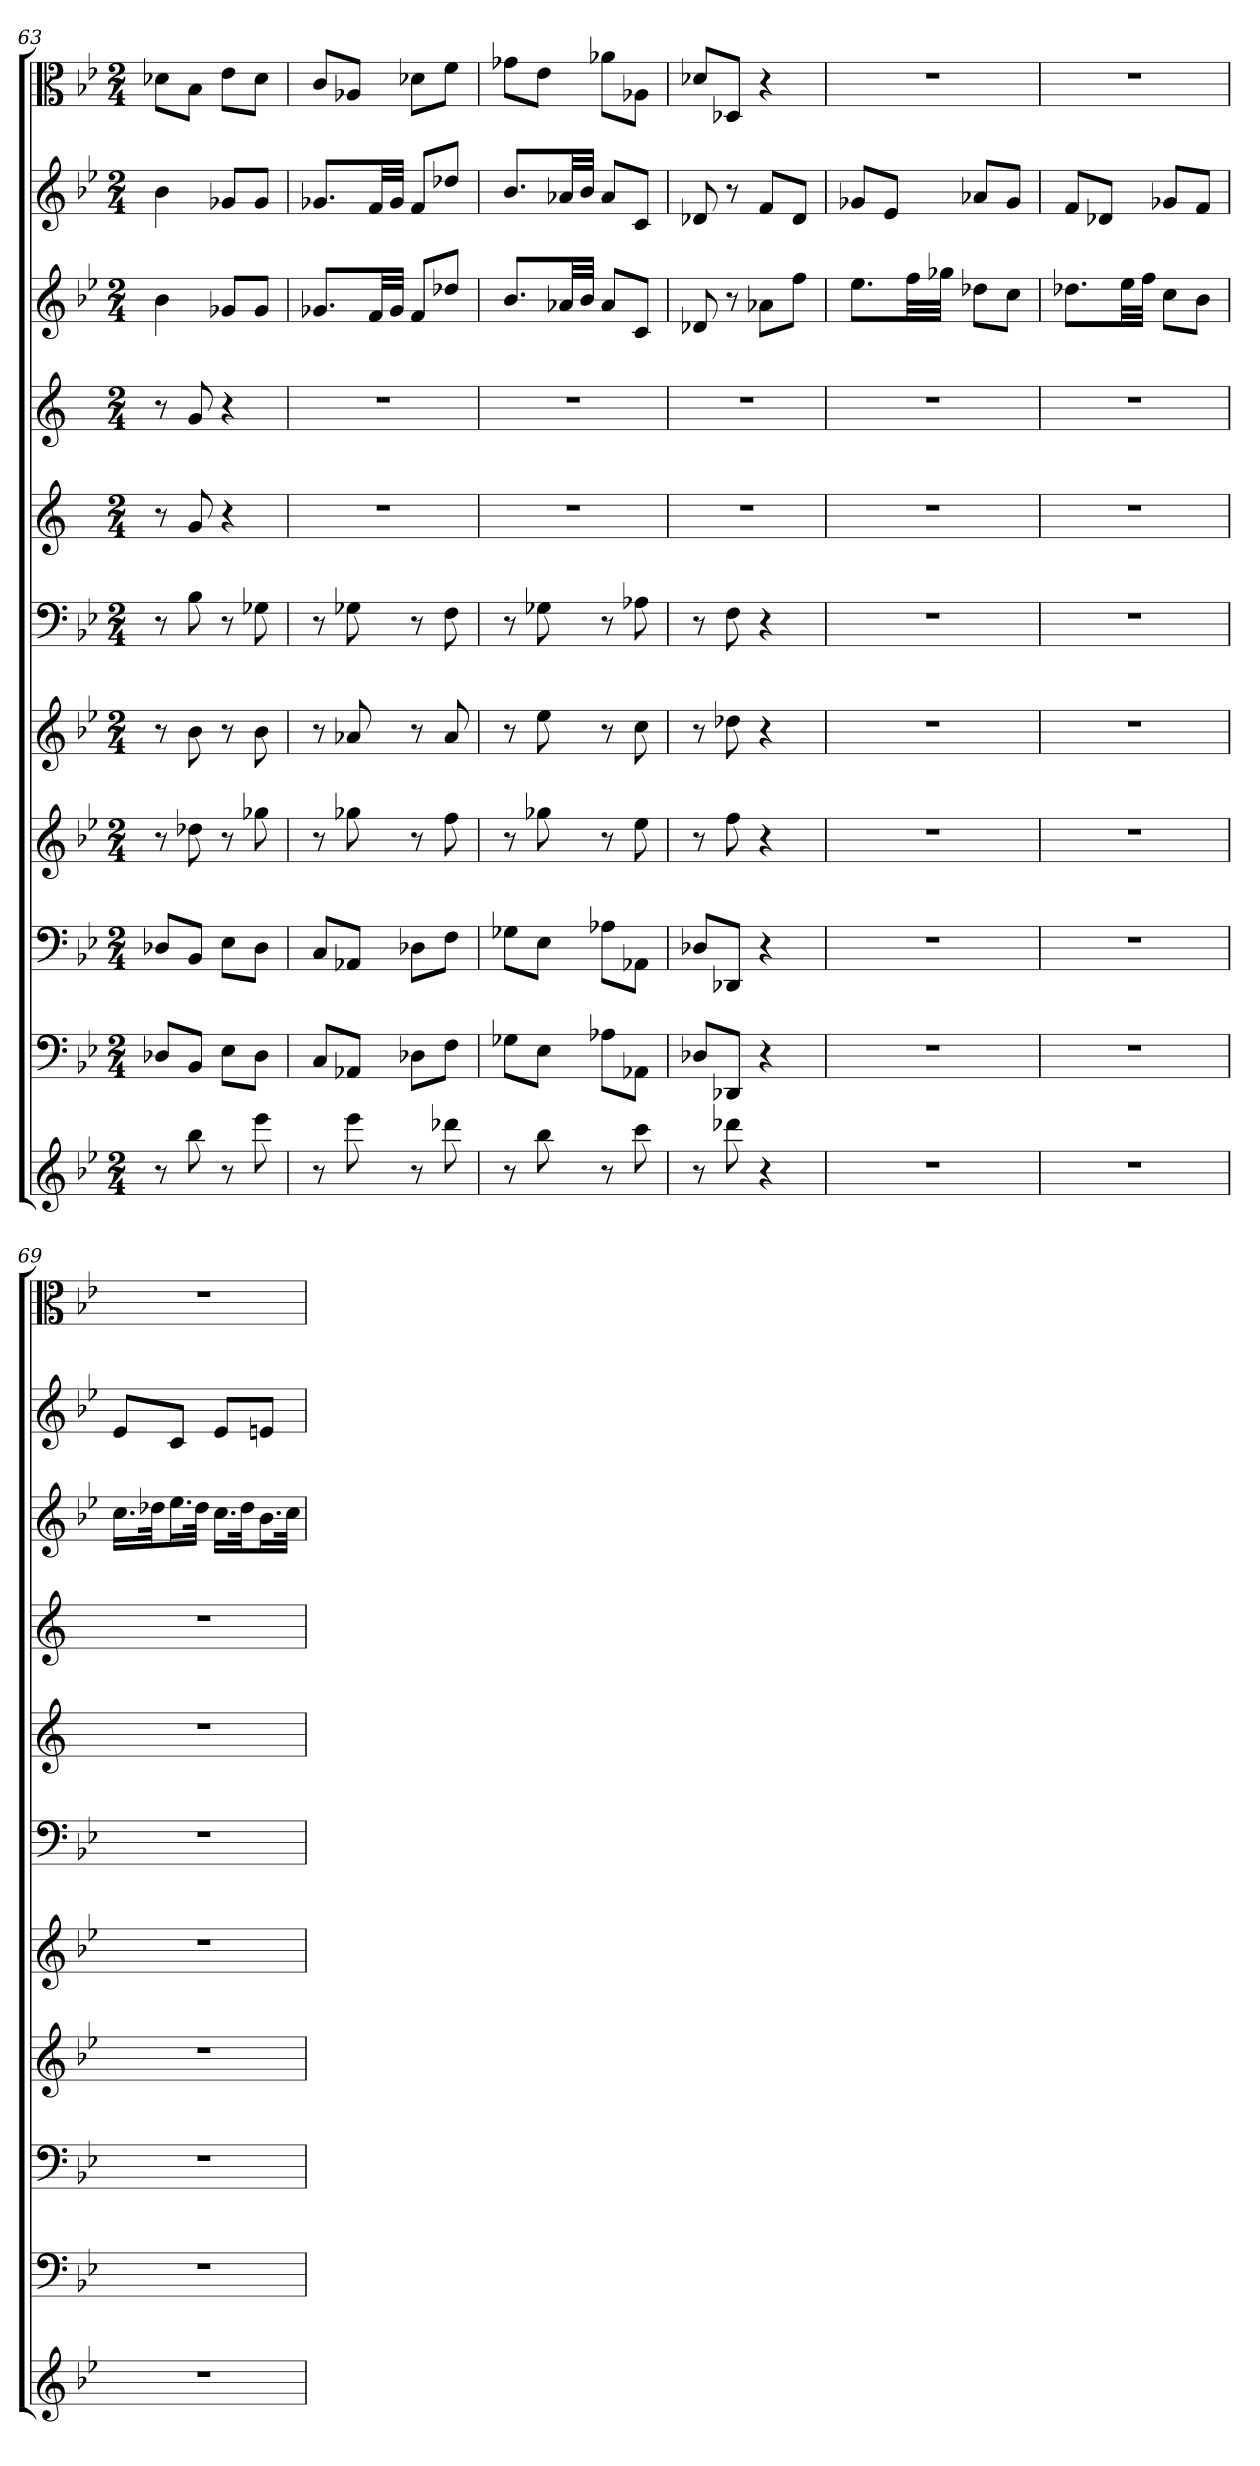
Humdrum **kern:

**kern	**kern	**kern	**kern	**kern	**kern	**kern	**kern	**kern	**kern	**kern
*part11	*part10	*part9	*part8	*part7	*part6	*part5	*part4	*part3	*part2	*part1
*staff11	*staff10	*staff9	*staff8	*staff7	*staff6	*staff5	*staff4	*staff3	*staff2	*staff1
*	*clefF4	*clefF4	*	*	*clefF4	*	*	*	*	*clefC3
*k[b-e-]	*k[b-e-]	*k[b-e-]	*k[b-e-]	*k[b-e-]	*k[b-e-]	*k[]	*k[]	*k[b-e-]	*k[b-e-]	*k[b-e-]
*B-:	*B-:	*B-:	*B-:	*B-:	*B-:	*	*	*B-:	*B-:	*B-:
*M2/4	*M2/4	*M2/4	*M2/4	*M2/4	*M2/4	*M2/4	*M2/4	*M2/4	*M2/4	*M2/4
=63	=63	=63	=63	=63	=63	=63	=63	=63	=63	=63
8r	8D-X/L	8D-X/L	8r	8r	8r	8r	8r	4b-	4b-	8d-X\L
8bb-	8BB-/J	8BB-/J	8dd-X	8b-	8B-	8g	8g	.	.	8B-\J
8r	8E-\L	8E-\L	8r	8r	8r	4r	4r	8g-XL	8g-XL	8e-\L
8eee-	8D-\J	8D-\J	8gg-X	8b-	8G-X	.	.	8g-J	8g-J	8d-\J
=64	=64	=64	=64	=64	=64	=64	=64	=64	=64	=64
8r	8C/L	8C/L	8r	8r	8r	2r	2r	8.g-XL	8.g-XL	8c/L
8eee-	8AA-X/J	8AA-X/J	8gg-X	8a-X	8G-X	.	.	.	.	8A-X/J
.	.	.	.	.	.	.	.	32fLL	32fLL	.
.	.	.	.	.	.	.	.	32g-JJJ	32g-JJJ	.
8r	8D-X\L	8D-X\L	8r	8r	8r	.	.	8fL	8fL	8d-X\L
8ddd-X	8F\J	8F\J	8ff	8a-	8F	.	.	8dd-XJ	8dd-XJ	8f\J
=65	=65	=65	=65	=65	=65	=65	=65	=65	=65	=65
8r	8G-X\L	8G-X\L	8r	8r	8r	2r	2r	8.b-L	8.b-L	8g-X\L
8bb-	8E-\J	8E-\J	8gg-X	8ee-	8G-X	.	.	.	.	8e-\J
.	.	.	.	.	.	.	.	32a-XLL	32a-XLL	.
.	.	.	.	.	.	.	.	32b-JJJ	32b-JJJ	.
8r	8A-X\L	8A-X\L	8r	8r	8r	.	.	8a-L	8a-L	8a-X\L
8ccc	8AA-X\J	8AA-X\J	8ee-	8cc	8A-X	.	.	8cJ	8cJ	8A-X\J
=66	=66	=66	=66	=66	=66	=66	=66	=66	=66	=66
8r	8D-X/L	8D-X/L	8r	8r	8r	2r	2r	8d-X	8d-X	8d-X/L
8ddd-X	8DD-X/J	8DD-X/J	8ff	8dd-X	8F	.	.	8r	8r	8D-X/J
4r	4r	4r	4r	4r	4r	.	.	8a-XL	8fL	4r
.	.	.	.	.	.	.	.	8ffJ	8d-J	.
=67	=67	=67	=67	=67	=67	=67	=67	=67	=67	=67
2r	2r	2r	2r	2r	2r	2r	2r	8.ee-L	8g-XL	2r
.	.	.	.	.	.	.	.	.	8e-J	.
.	.	.	.	.	.	.	.	32ffLL	.	.
.	.	.	.	.	.	.	.	32gg-XJJJ	.	.
.	.	.	.	.	.	.	.	8dd-XL	8a-XL	.
.	.	.	.	.	.	.	.	8ccJ	8g-J	.
=68	=68	=68	=68	=68	=68	=68	=68	=68	=68	=68
2r	2r	2r	2r	2r	2r	2r	2r	8.dd-XL	8fL	2r
.	.	.	.	.	.	.	.	.	8d-XJ	.
.	.	.	.	.	.	.	.	32ee-LL	.	.
.	.	.	.	.	.	.	.	32ffJJJ	.	.
.	.	.	.	.	.	.	.	8ccL	8g-XL	.
.	.	.	.	.	.	.	.	8b-J	8fJ	.
=69	=69	=69	=69	=69	=69	=69	=69	=69	=69	=69
2r	2r	2r	2r	2r	2r	2r	2r	16.ccLL	8e-L	2r
.	.	.	.	.	.	.	.	32dd-XJk	.	.
.	.	.	.	.	.	.	.	16.ee-L	8cJ	.
.	.	.	.	.	.	.	.	32dd-JJk	.	.
.	.	.	.	.	.	.	.	16.ccLL	8e-L	.
.	.	.	.	.	.	.	.	32dd-Jk	.	.
.	.	.	.	.	.	.	.	16.b-L	8enJ	.
.	.	.	.	.	.	.	.	32ccJJk	.	.
=	=	=	=	=	=	=	=	=	=	=
*-	*-	*-	*-	*-	*-	*-	*-	*-	*-	*-
